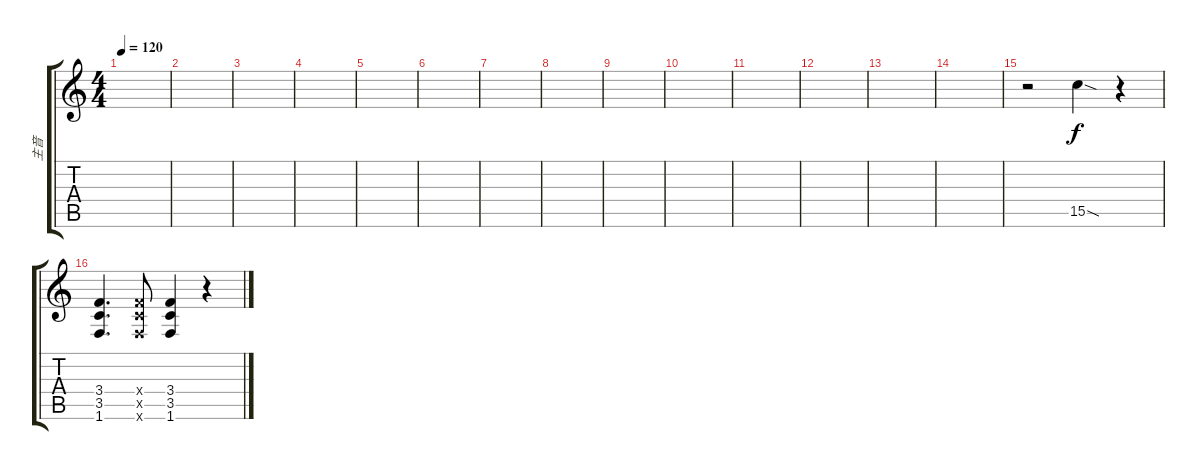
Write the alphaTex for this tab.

\track ("主音" "主音") {instrument distortionguitar}
\staff {score tabs}
\tuning (E4 B3 G3 D3 A2 E2) {hide}
\ts (4 4)
\tempo 120
\clef g2
\ks c
|
|
|
|
|
|
|
|
|
|
|
|
|
|
r.2 15.5{sod}.4 r.4 |
(3.4 3.5 1.6).4{d} (3.4{x} 3.5{x} 1.6{x}).8 (3.4 3.5 1.6).4 r.4
